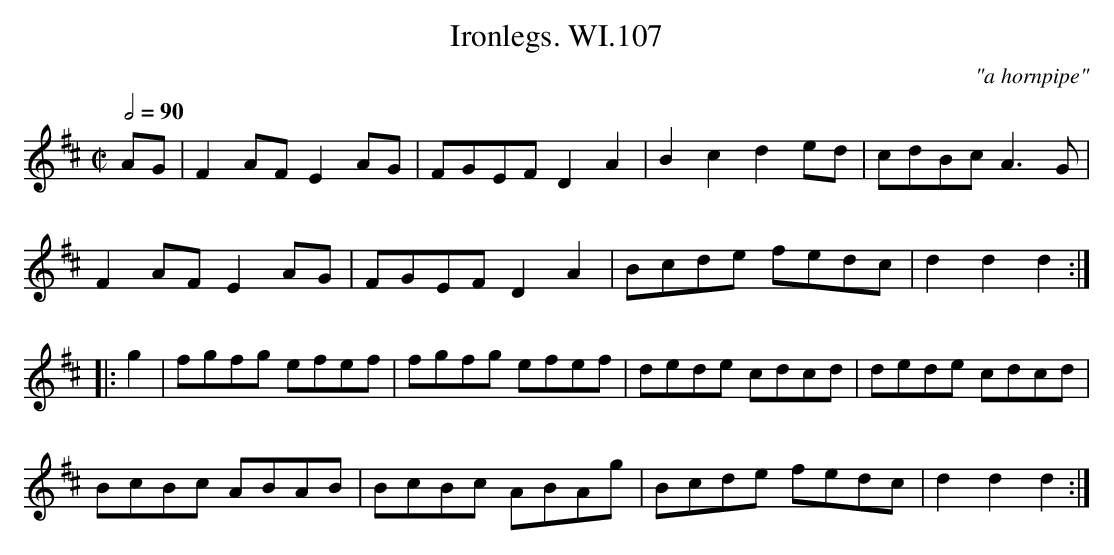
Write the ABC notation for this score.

X:1
T:Ironlegs. WI.107
M:C|
L:1/8
Q:1/2=90
C:"a hornpipe"
K:D
AG|F2AF E2AG|FGEF D2A2|B2c2 d2ed|cdBc A3G|
F2AF E2AG|FGEF D2A2|Bcde fedc|d2d2 d2:|
|:g2|fgfg efef|fgfg efef|dede cdcd|dede cdcd|
BcBc ABAB|BcBc ABAg|Bcde fedc|d2d2 d2:|
